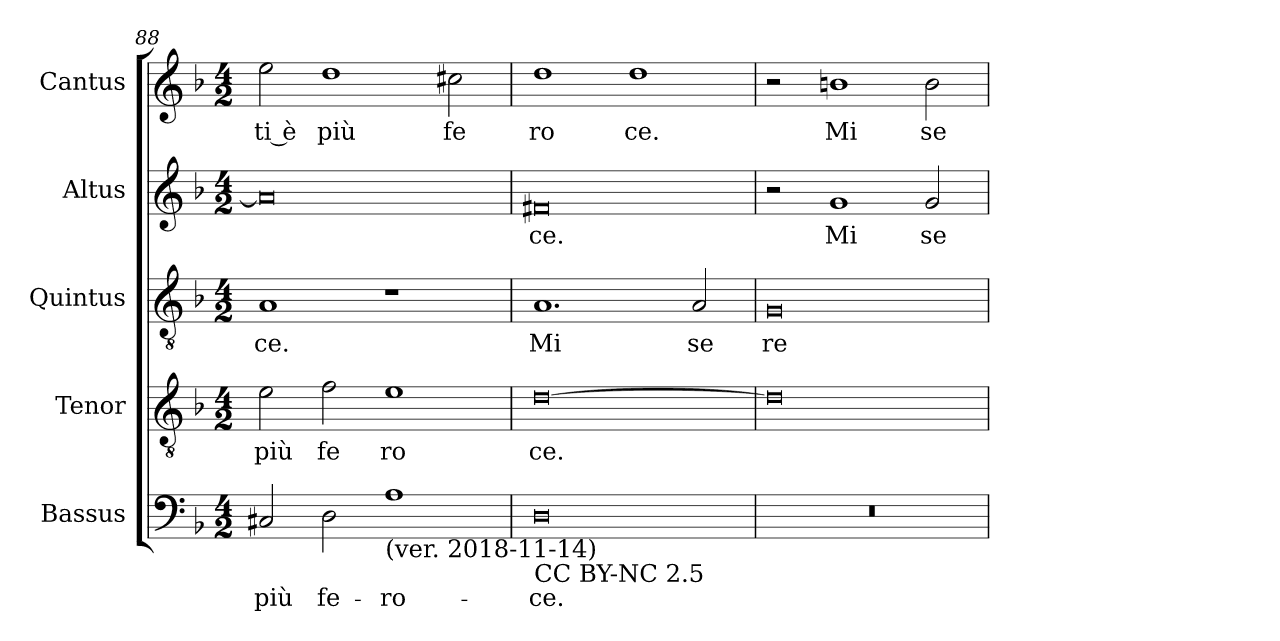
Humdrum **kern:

**kern	**text	**kern	**text	**kern	**text	**kern	**text	**kern	**text
*part5	*part5	*part4	*part4	*part3	*part3	*part2	*part2	*part1	*part1
*staff5	*staff5	*staff4	*staff4	*staff3	*staff3	*staff2	*staff2	*staff1	*staff1
*I"Bassus	*	*I"Tenor	*	*I"Quintus	*	*I"Altus	*	*I"Cantus	*
*I'Bassus	*	*I'Tenor	*	*I'Quintus	*	*I'Altus	*	*I'Cantus	*
*clefF4	*	*clefGv2	*	*clefGv2	*	*clefG2	*	*clefG2	*
*k[b-]	*	*k[b-]	*	*k[b-]	*	*k[b-]	*	*k[b-]	*
*F:	*	*F:	*	*F:	*	*F:	*	*F:	*
*M4/2	*	*M4/2	*	*M4/2	*	*M4/2	*	*M4/2	*
=88	=88	=88	=88	=88	=88	=88	=88	=88	=88
!	!LO:LY:b:cj	!	!LO:LY:b:cj	!	!LO:LY:b:cj	!	!	!	!LO:LY:b:rj
2C#X/	più	2e\	più	1A	ce.	0a]	.	2ee\	ti è
!	!LO:LY:b:cj	!	!LO:LY:b:cj	!	!	!	!	!	!LO:LY:b:cj
2D\	fe-	2f\	fe	.	.	.	.	1dd	più
!LO:TX:b:t=(ver. 2018-11-14)	!	!	!	!	!	!	!	!	!
!	!LO:LY:b:cj	!	!LO:LY:b:cj	!	!	!	!	!	!
1A	-ro-	1e	ro	1r	.	.	.	.	.
!	!	!	!	!	!	!	!	!	!LO:LY:b:cj
.	.	.	.	.	.	.	.	2cc#\	fe
=89	=89	=89	=89	=89	=89	=89	=89	=89	=89
!LO:TX:b:t=CC BY-NC 2.5	!	!	!	!	!	!	!	!	!
!	!LO:LY:b:cj	!	!LO:LY:b:cj	!	!LO:LY:b:cj	!	!LO:LY:b:cj	!	!LO:LY:b:cj
0D	-ce.	[>0d	ce.	1.A	Mi	0f#X	ce.	1dd	ro
!	!	!	!	!	!	!	!	!	!LO:LY:b:cj
.	.	.	.	.	.	.	.	1dd	ce.
!	!	!	!	!	!LO:LY:b:cj	!	!	!	!
.	.	.	.	2A/	se	.	.	.	.
=90	=90	=90	=90	=90	=90	=90	=90	=90	=90
!	!	!	!	!	!LO:LY:b:cj	!	!	!	!
0r	.	0d]	.	0G	re	2r	.	2r	.
!	!	!	!	!	!	!	!LO:LY:b:cj	!	!LO:LY:b:cj
.	.	.	.	.	.	1g	Mi	1bn	Mi
!	!	!	!	!	!	!	!LO:LY:b:cj	!	!LO:LY:b:cj
.	.	.	.	.	.	2g/	se	2b\	se
=	=	=	=	=	=	=	=	=	=
*-	*-	*-	*-	*-	*-	*-	*-	*-	*-
